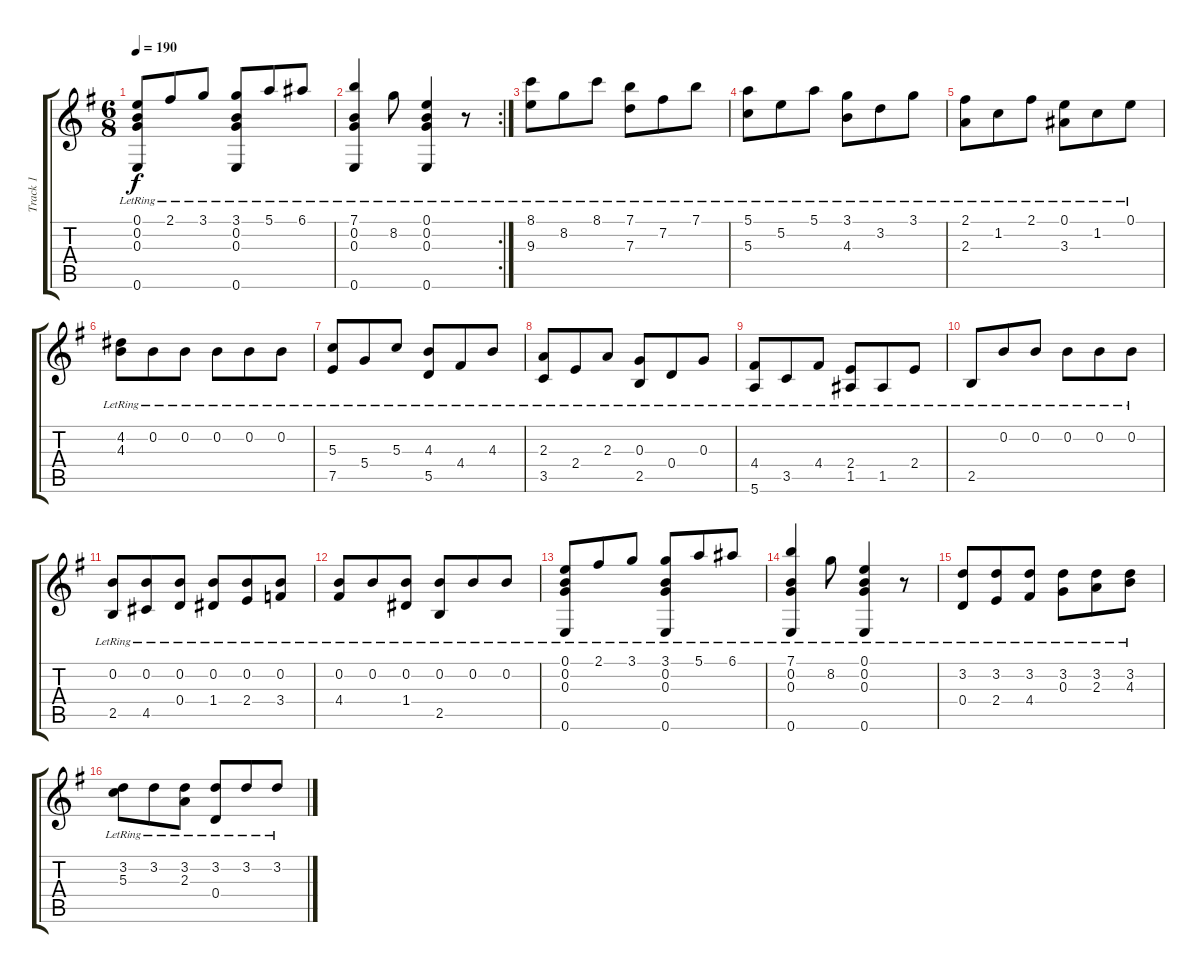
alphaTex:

\track ("Track 1" "Track 1") {instrument acousticguitarsteel}
\staff {score tabs}
\tuning (E4 B3 G3 D3 A2 E2) {hide}
\ts (6 8)
\tempo 190
\clef g2
\ks g
(0.1{lr} 0.2{lr} 0.3{lr} 0.6{lr}).8{dy f} 2.1{lr}.8 3.1{lr}.8 (3.1{lr} 0.2{lr} 0.3{lr} 0.6{lr}).8 5.1{lr}.8 6.1{lr}.8 |
\rc 2
(7.1{lr} 0.2{lr} 0.3{lr} 0.6{lr}).4 8.2{lr}.8 (0.1{lr} 0.2{lr} 0.3{lr} 0.6{lr}).4 r.8 |
(8.1{lr} 9.3{lr}).8 8.2{lr}.8 8.1{lr}.8 (7.1{lr} 7.3{lr}).8 7.2{lr}.8 7.1{lr}.8 |
(5.1{lr} 5.3{lr}).8 5.2{lr}.8 5.1{lr}.8 (3.1{lr} 4.3{lr}).8 3.2{lr}.8 3.1{lr}.8 |
(2.1{lr} 2.3{lr}).8 1.2{lr}.8 2.1{lr}.8 (0.1{lr} 3.3{lr}).8 1.2{lr}.8 0.1{lr}.8 |
(4.2{lr} 4.3{lr}).8 0.2{lr}.8 0.2{lr}.8 0.2{lr}.8 0.2{lr}.8 0.2{lr}.8 |
(5.3{lr} 7.5{lr}).8 5.4{lr}.8 5.3{lr}.8 (4.3{lr} 5.5{lr}).8 4.4{lr}.8 4.3{lr}.8 |
(2.3{lr} 3.5{lr}).8 2.4{lr}.8 2.3{lr}.8 (0.3{lr} 2.5{lr}).8 0.4{lr}.8 0.3{lr}.8 |
(4.4{lr} 5.6{lr}).8 3.5{lr}.8 4.4{lr}.8 (2.4{lr} 1.5{lr}).8 1.5{lr}.8 2.4{lr}.8 |
2.5{lr}.8 0.2{lr}.8 0.2{lr}.8 0.2{lr}.8 0.2{lr}.8 0.2{lr}.8 |
(0.2{lr} 2.5{lr}).8 (0.2{lr} 4.5{lr}).8 (0.2{lr} 0.4{lr}).8 (0.2{lr} 1.4{lr}).8 (0.2{lr} 2.4{lr}).8 (0.2{lr} 3.4{lr}).8 |
(0.2{lr} 4.4{lr}).8 0.2{lr}.8 (0.2{lr} 1.4{lr}).8 (0.2{lr} 2.5{lr}).8 0.2{lr}.8 0.2{lr}.8 |
(0.1{lr} 0.2{lr} 0.3{lr} 0.6{lr}).8 2.1{lr}.8 3.1{lr}.8 (3.1{lr} 0.2{lr} 0.3{lr} 0.6{lr}).8 5.1{lr}.8 6.1{lr}.8 |
(7.1{lr} 0.2{lr} 0.3{lr} 0.6{lr}).4 8.2{lr}.8 (0.1{lr} 0.2{lr} 0.3{lr} 0.6{lr}).4 r.8 |
(3.2{lr} 0.4{lr}).8 (3.2{lr} 2.4{lr}).8 (3.2{lr} 4.4{lr}).8 (3.2{lr} 0.3{lr}).8 (3.2{lr} 2.3{lr}).8 (3.2{lr} 4.3{lr}).8 |
(3.2{lr} 5.3{lr}).8 3.2{lr}.8 (3.2{lr} 2.3{lr}).8 (3.2{lr} 0.4{lr}).8 3.2{lr}.8 3.2{lr}.8
